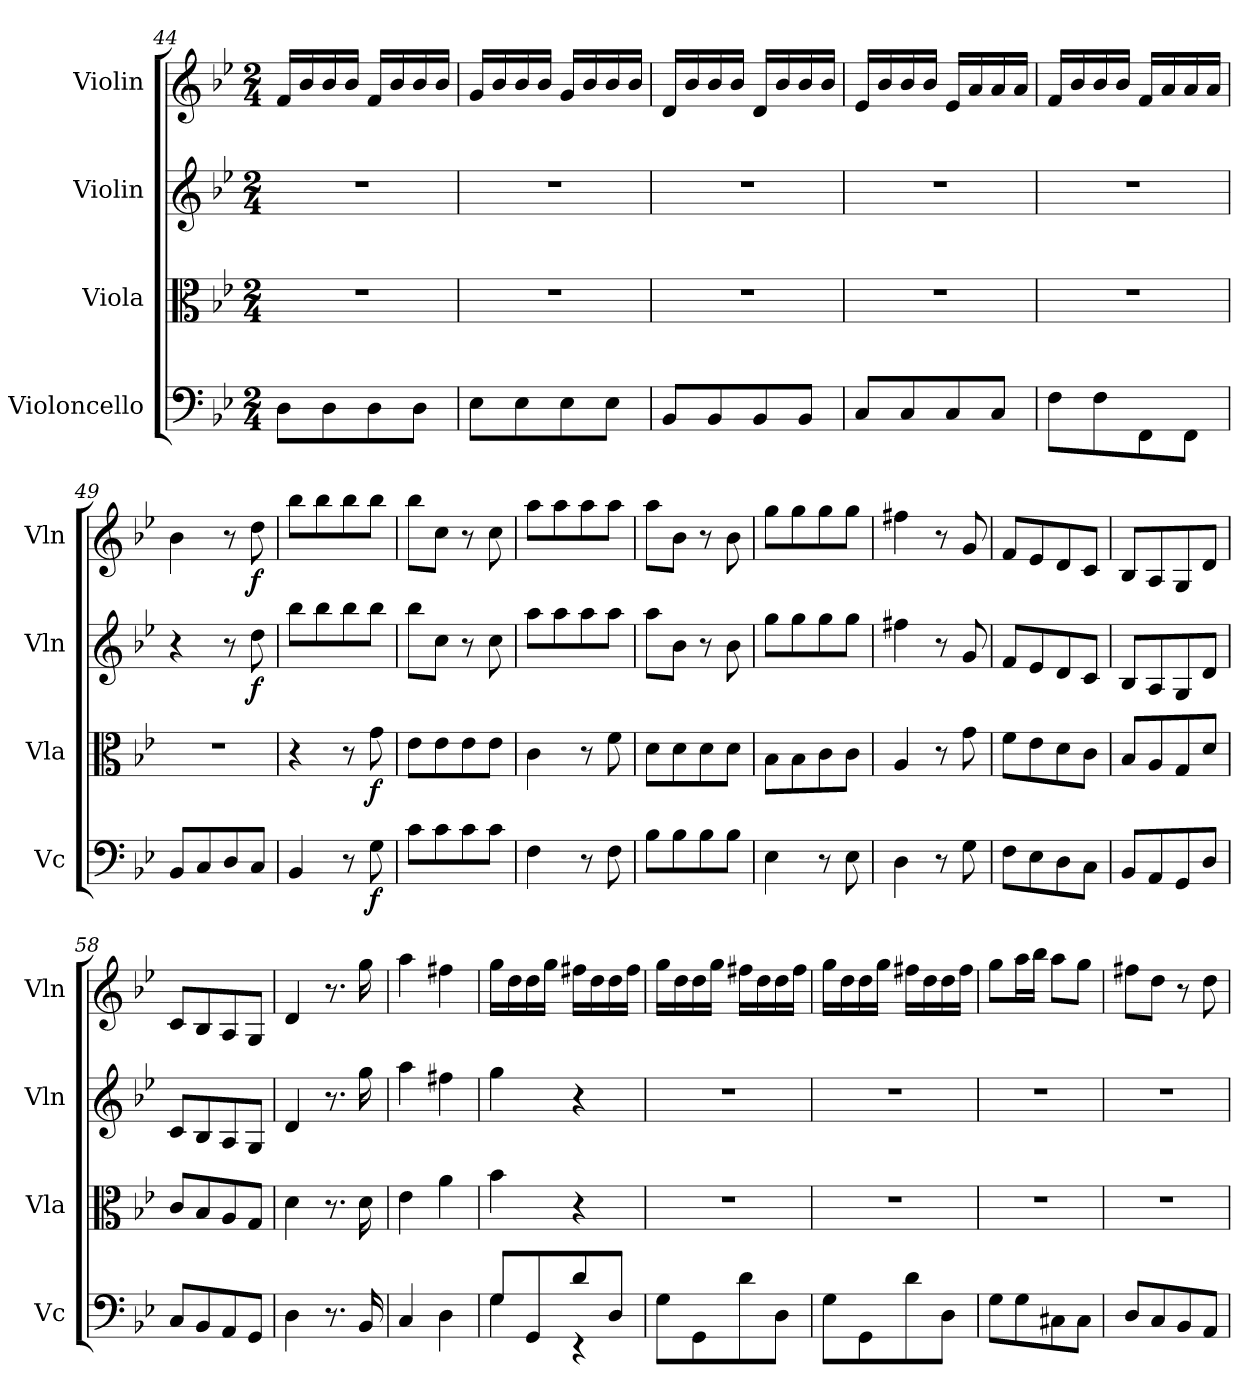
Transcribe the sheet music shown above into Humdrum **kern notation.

**kern	**dynam	**kern	**dynam	**kern	**dynam	**kern	**dynam
*part4	*part4	*part3	*part3	*part2	*part2	*part1	*part1
*staff4	*staff4	*staff3	*staff3	*staff2	*staff2	*staff1	*staff1
*I"Violoncello	*	*I"Viola	*	*I"Violin	*	*I"Violin	*
*I'Vc	*	*I'Vla	*	*I'Vln	*	*I'Vln	*
*clefF4	*	*clefC3	*	*clefG2	*	*clefG2	*
*k[b-e-]	*	*k[b-e-]	*	*k[b-e-]	*	*k[b-e-]	*
*M2/4	*	*M2/4	*	*M2/4	*	*M2/4	*
=44	=44	=44	=44	=44	=44	=44	=44
8D\L	.	2r	.	2r	.	16f/LL	.
.	.	.	.	.	.	16b-/	.
8D\	.	.	.	.	.	16b-/	.
.	.	.	.	.	.	16b-/JJ	.
8D\	.	.	.	.	.	16f/LL	.
.	.	.	.	.	.	16b-/	.
8D\J	.	.	.	.	.	16b-/	.
.	.	.	.	.	.	16b-/JJ	.
=45	=45	=45	=45	=45	=45	=45	=45
8E-\L	.	2r	.	2r	.	16g/LL	.
.	.	.	.	.	.	16b-/	.
8E-\	.	.	.	.	.	16b-/	.
.	.	.	.	.	.	16b-/JJ	.
8E-\	.	.	.	.	.	16g/LL	.
.	.	.	.	.	.	16b-/	.
8E-\J	.	.	.	.	.	16b-/	.
.	.	.	.	.	.	16b-/JJ	.
=46	=46	=46	=46	=46	=46	=46	=46
8BB-/L	.	2r	.	2r	.	16d/LL	.
.	.	.	.	.	.	16b-/	.
8BB-/	.	.	.	.	.	16b-/	.
.	.	.	.	.	.	16b-/JJ	.
8BB-/	.	.	.	.	.	16d/LL	.
.	.	.	.	.	.	16b-/	.
8BB-/J	.	.	.	.	.	16b-/	.
.	.	.	.	.	.	16b-/JJ	.
=47	=47	=47	=47	=47	=47	=47	=47
8C/L	.	2r	.	2r	.	16e-/LL	.
.	.	.	.	.	.	16b-/	.
8C/	.	.	.	.	.	16b-/	.
.	.	.	.	.	.	16b-/JJ	.
8C/	.	.	.	.	.	16e-/LL	.
.	.	.	.	.	.	16a/	.
8C/J	.	.	.	.	.	16a/	.
.	.	.	.	.	.	16a/JJ	.
=48	=48	=48	=48	=48	=48	=48	=48
8F\L	.	2r	.	2r	.	16f/LL	.
.	.	.	.	.	.	16b-/	.
8F\	.	.	.	.	.	16b-/	.
.	.	.	.	.	.	16b-/JJ	.
8FF\	.	.	.	.	.	16f/LL	.
.	.	.	.	.	.	16a/	.
8FF\J	.	.	.	.	.	16a/	.
.	.	.	.	.	.	16a/JJ	.
=49	=49	=49	=49	=49	=49	=49	=49
8BB-/L	.	2r	.	4r	.	4b-\	.
8C/	.	.	.	.	.	.	.
8D/	.	.	.	8r	.	8r	.
8C/J	.	.	.	8dd\	f	8dd\	f
=50	=50	=50	=50	=50	=50	=50	=50
4BB-/	.	4r	.	8bb-\L	.	8bb-\L	.
.	.	.	.	8bb-\	.	8bb-\	.
8r	.	8r	.	8bb-\	.	8bb-\	.
8G\	f	8g\	f	8bb-\J	.	8bb-\J	.
=51	=51	=51	=51	=51	=51	=51	=51
8c\L	.	8e-\L	.	8bb-\L	.	8bb-\L	.
8c\	.	8e-\	.	8cc\J	.	8cc\J	.
8c\	.	8e-\	.	8r	.	8r	.
8c\J	.	8e-\J	.	8cc\	.	8cc\	.
=52	=52	=52	=52	=52	=52	=52	=52
4F\	.	4c\	.	8aa\L	.	8aa\L	.
.	.	.	.	8aa\	.	8aa\	.
8r	.	8r	.	8aa\	.	8aa\	.
8F\	.	8f\	.	8aa\J	.	8aa\J	.
=53	=53	=53	=53	=53	=53	=53	=53
8B-\L	.	8d\L	.	8aa\L	.	8aa\L	.
8B-\	.	8d\	.	8b-\J	.	8b-\J	.
8B-\	.	8d\	.	8r	.	8r	.
8B-\J	.	8d\J	.	8b-\	.	8b-\	.
=54	=54	=54	=54	=54	=54	=54	=54
4E-\	.	8B-\L	.	8gg\L	.	8gg\L	.
.	.	8B-\	.	8gg\	.	8gg\	.
8r	.	8c\	.	8gg\	.	8gg\	.
8E-\	.	8c\J	.	8gg\J	.	8gg\J	.
=55	=55	=55	=55	=55	=55	=55	=55
4D\	.	4A/	.	4ff#X\	.	4ff#X\	.
8r	.	8r	.	8r	.	8r	.
8G\	.	8g\	.	8g/	.	8g/	.
=56	=56	=56	=56	=56	=56	=56	=56
8F\L	.	8f\L	.	8f/L	.	8f/L	.
8E-\	.	8e-\	.	8e-/	.	8e-/	.
8D\	.	8d\	.	8d/	.	8d/	.
8C\J	.	8c\J	.	8c/J	.	8c/J	.
=57	=57	=57	=57	=57	=57	=57	=57
8BB-/L	.	8B-/L	.	8B-/L	.	8B-/L	.
8AA/	.	8A/	.	8A/	.	8A/	.
8GG/	.	8G/	.	8G/	.	8G/	.
8D/J	.	8d/J	.	8d/J	.	8d/J	.
=58	=58	=58	=58	=58	=58	=58	=58
8C/L	.	8c/L	.	8c/L	.	8c/L	.
8BB-/	.	8B-/	.	8B-/	.	8B-/	.
8AA/	.	8A/	.	8A/	.	8A/	.
8GG/J	.	8G/J	.	8G/J	.	8G/J	.
=59	=59	=59	=59	=59	=59	=59	=59
4D\	.	4d\	.	4d/	.	4d/	.
8.r	.	8.r	.	8.r	.	8.r	.
16BB-/	.	16d\	.	16gg\	.	16gg\	.
=60	=60	=60	=60	=60	=60	=60	=60
4C/	.	4e-\	.	4aa\	.	4aa\	.
4D\	.	4a\	.	4ff#X\	.	4ff#X\	.
=61	=61	=61	=61	=61	=61	=61	=61
*^	*	*	*	*	*	*	*
8G/L	4G\	.	4b-\	.	4gg\	.	16gg\LL	.
.	.	.	.	.	.	.	16dd\	.
8GG/	.	.	.	.	.	.	16dd\	.
.	.	.	.	.	.	.	16gg\JJ	.
8d/	4r	.	4r	.	4r	.	16ff#X\LL	.
.	.	.	.	.	.	.	16dd\	.
8D/J	.	.	.	.	.	.	16dd\	.
.	.	.	.	.	.	.	16ff#\JJ	.
*v	*v	*	*	*	*	*	*	*
=62	=62	=62	=62	=62	=62	=62	=62
8G\L	.	2r	.	2r	.	16gg\LL	.
.	.	.	.	.	.	16dd\	.
8GG\	.	.	.	.	.	16dd\	.
.	.	.	.	.	.	16gg\JJ	.
8d\	.	.	.	.	.	16ff#X\LL	.
.	.	.	.	.	.	16dd\	.
8D\J	.	.	.	.	.	16dd\	.
.	.	.	.	.	.	16ff#\JJ	.
=63	=63	=63	=63	=63	=63	=63	=63
8G\L	.	2r	.	2r	.	16gg\LL	.
.	.	.	.	.	.	16dd\	.
8GG\	.	.	.	.	.	16dd\	.
.	.	.	.	.	.	16gg\JJ	.
8d\	.	.	.	.	.	16ff#X\LL	.
.	.	.	.	.	.	16dd\	.
8D\J	.	.	.	.	.	16dd\	.
.	.	.	.	.	.	16ff#\JJ	.
=64	=64	=64	=64	=64	=64	=64	=64
8G\L	.	2r	.	2r	.	8gg\L	.
8G\	.	.	.	.	.	16aa\L	.
.	.	.	.	.	.	16bb-\JJ	.
8C#X\	.	.	.	.	.	8aa\L	.
8C#\J	.	.	.	.	.	8gg\J	.
=65	=65	=65	=65	=65	=65	=65	=65
8D/L	.	2r	.	2r	.	8ff#X\L	.
8C/	.	.	.	.	.	8dd\J	.
8BB-/	.	.	.	.	.	8r	.
8AA/J	.	.	.	.	.	8dd\	.
=	=	=	=	=	=	=	=
*-	*-	*-	*-	*-	*-	*-	*-
